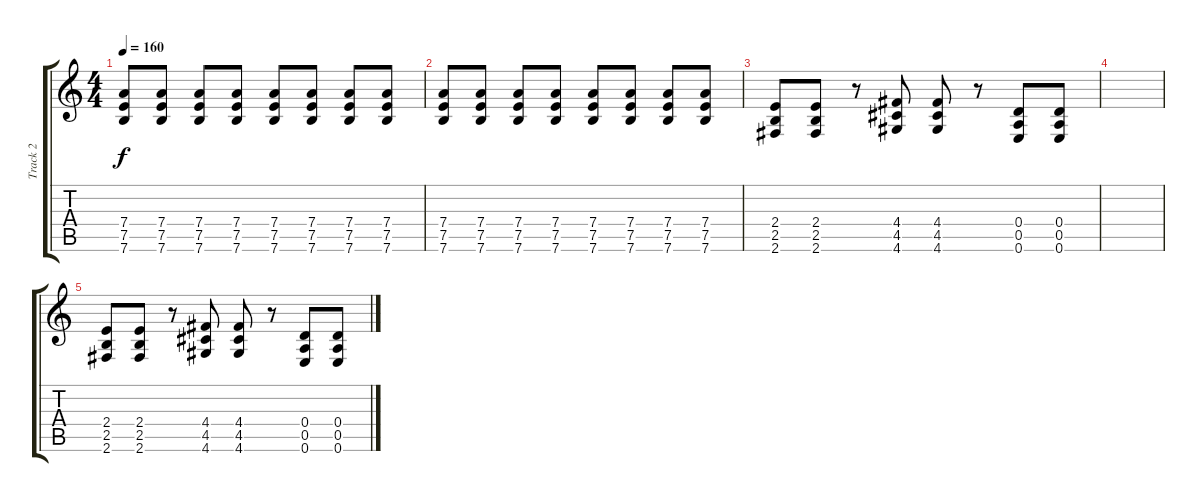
\track ("Track 2" "Track 2") {instrument distortionguitar}
\staff {score tabs}
\tuning (E4 B3 G3 D3 A2 E2) {hide}
\ts (4 4)
\tempo 160
\clef g2
\ks c
(7.4 7.5 7.6).8{dy f} (7.4 7.5 7.6).8 (7.4 7.5 7.6).8 (7.4 7.5 7.6).8 (7.4 7.5 7.6).8 (7.4 7.5 7.6).8 (7.4 7.5 7.6).8 (7.4 7.5 7.6).8 |
(7.4 7.5 7.6).8 (7.4 7.5 7.6).8 (7.4 7.5 7.6).8 (7.4 7.5 7.6).8 (7.4 7.5 7.6).8 (7.4 7.5 7.6).8 (7.4 7.5 7.6).8 (7.4 7.5 7.6).8 |
(2.4 2.5 2.6).8 (2.4 2.5 2.6).8 r.8 (4.4 4.5 4.6).8 (4.4 4.5 4.6).8 r.8 (0.4 0.5 0.6).8 (0.4 0.5 0.6).8 |
|
(2.4 2.5 2.6).8 (2.4 2.5 2.6).8 r.8 (4.4 4.5 4.6).8 (4.4 4.5 4.6).8 r.8 (0.4 0.5 0.6).8 (0.4 0.5 0.6).8
